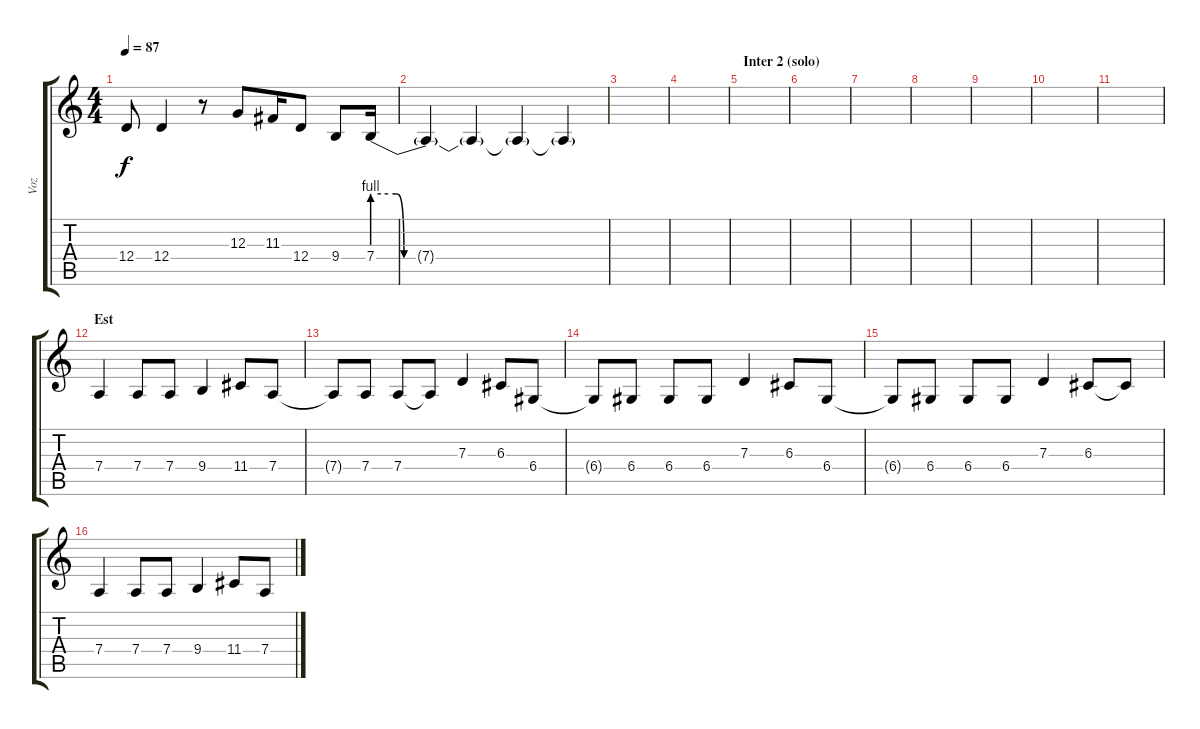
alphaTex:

\track ("Voz" "Voz") {instrument bassoon}
\staff {score tabs}
\tuning (E4 B3 G3 D3 A2 E2) {hide}
\ts (4 4)
\tempo 87
\clef g2
\ks c
12.4{t}.8{dy f} 12.4.4 r.8 12.3.8 11.3.16 12.4.8 9.4.8 7.4{be (custom 0 4 4 4 6 4 8 0 10 0 16 0 18 0 40 0 60 0)}.16 |
7.4{t}.4{volume 4} 7.4{t}.4 7.4{t}.4 7.4{t}.4 |
|
|
\section ("" "Inter 2 (solo)")
|
|
|
|
|
|
|
\section ("" "Est")
7.4.4{volume 16} 7.4.8 7.4.8 9.4.4 11.4.8 7.4.8 |
7.4{t}.8 7.4.8 7.4.8 7.4{t}.8 7.3.4 6.3.8 6.4.8 |
6.4{t}.8 6.4.8 6.4.8 6.4.8 7.3.4 6.3.8 6.4.8 |
6.4{t}.8 6.4.8 6.4.8 6.4.8 7.3.4 6.3.8 6.3{t}.8 |
7.4.4 7.4.8 7.4.8 9.4.4 11.4.8 7.4.8
